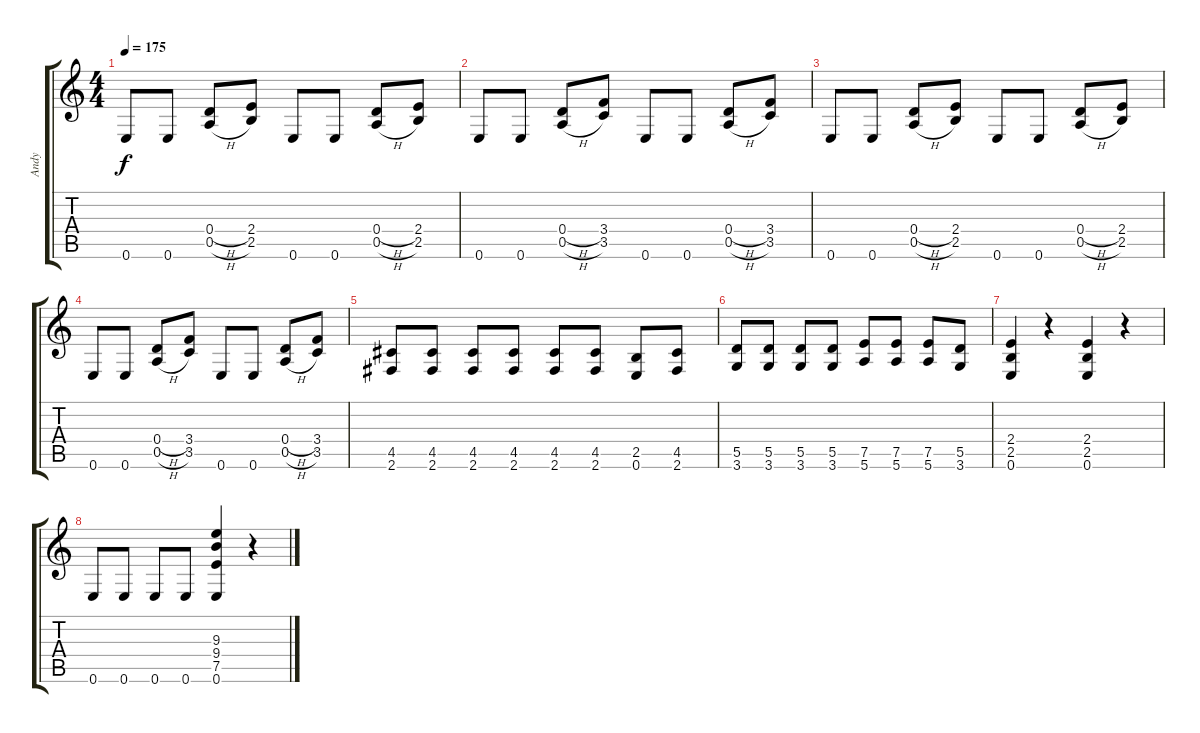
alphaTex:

\track ("Andy" "Andy") {instrument distortionguitar}
\staff {score tabs}
\tuning (E4 B3 G3 D3 A2 E2) {hide}
\ts (4 4)
\tempo 175
\clef g2
\ks c
0.6.8{dy f} 0.6.8 (0.4{h} 0.5{h}).8 (2.4 2.5).8 0.6.8 0.6.8 (0.4{h} 0.5{h}).8 (2.4 2.5).8 |
0.6.8 0.6.8 (0.4{h} 0.5{h}).8 (3.4 3.5).8 0.6.8 0.6.8 (0.4{h} 0.5{h}).8 (3.4 3.5).8 |
0.6.8 0.6.8 (0.4{h} 0.5{h}).8 (2.4 2.5).8 0.6.8 0.6.8 (0.4{h} 0.5{h}).8 (2.4 2.5).8 |
0.6.8 0.6.8 (0.4{h} 0.5{h}).8 (3.4 3.5).8 0.6.8 0.6.8 (0.4{h} 0.5{h}).8 (3.4 3.5).8 |
(4.5 2.6).8 (4.5 2.6).8 (4.5 2.6).8 (4.5 2.6).8 (4.5 2.6).8 (4.5 2.6).8 (2.5 0.6).8 (4.5 2.6).8 |
(5.5 3.6).8 (5.5 3.6).8 (5.5 3.6).8 (5.5 3.6).8 (7.5 5.6).8 (7.5 5.6).8 (7.5 5.6).8 (5.5 3.6).8 |
(2.4 2.5 0.6).4 r.4 (2.4 2.5 0.6).4 r.4 |
0.6.8 0.6.8 0.6.8 0.6.8 (9.3 9.4 7.5 0.6).4 r.4
